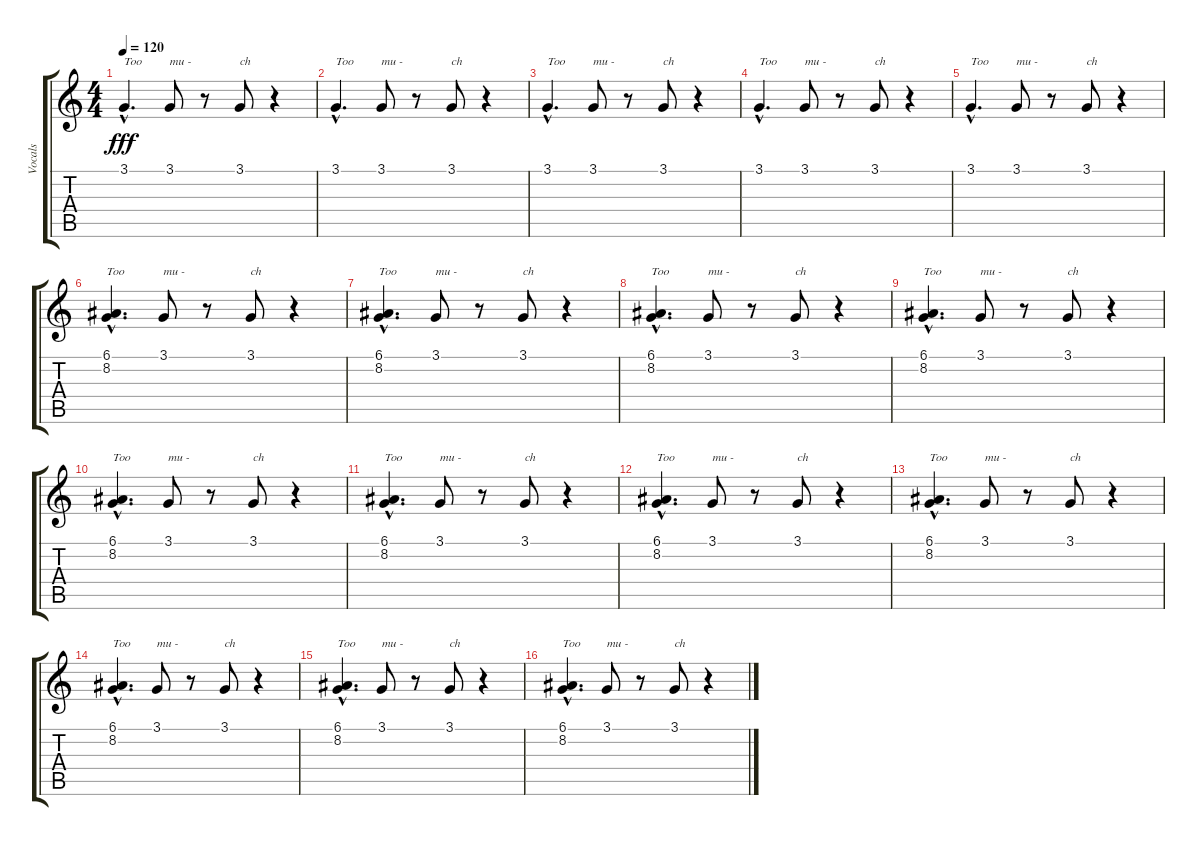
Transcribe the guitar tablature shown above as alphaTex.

\track ("Vocals" "Vocals") {instrument altosax}
\staff {score tabs}
\tuning (E4 B3 G3 D3 A2 E2) {hide}
\ts (4 4)
\tempo 120
\clef g2
\ks c
3.1{hac}.4{d txt "Too" dy fff} 3.1.8{txt "mu -"} r.8 3.1.8{txt "ch"} r.4 |
3.1{hac}.4{d txt "Too"} 3.1.8{txt "mu -"} r.8 3.1.8{txt "ch"} r.4 |
3.1{hac}.4{d txt "Too"} 3.1.8{txt "mu -"} r.8 3.1.8{txt "ch"} r.4 |
3.1{hac}.4{d txt "Too"} 3.1.8{txt "mu -"} r.8 3.1.8{txt "ch"} r.4 |
3.1{hac}.4{d txt "Too"} 3.1.8{txt "mu -"} r.8 3.1.8{txt "ch"} r.4 |
(6.1{hac} 8.2{hac}).4{d txt "Too"} 3.1.8{txt "mu -"} r.8 3.1.8{txt "ch"} r.4 |
(6.1{hac} 8.2{hac}).4{d txt "Too"} 3.1.8{txt "mu -"} r.8 3.1.8{txt "ch"} r.4 |
(6.1{hac} 8.2{hac}).4{d txt "Too"} 3.1.8{txt "mu -"} r.8 3.1.8{txt "ch"} r.4 |
(6.1{hac} 8.2{hac}).4{d txt "Too"} 3.1.8{txt "mu -"} r.8 3.1.8{txt "ch"} r.4 |
(6.1{hac} 8.2{hac}).4{d txt "Too" volume 12} 3.1.8{txt "mu -"} r.8 3.1.8{txt "ch"} r.4 |
(6.1{hac} 8.2{hac}).4{d txt "Too" volume 11} 3.1.8{txt "mu -"} r.8 3.1.8{txt "ch"} r.4 |
(6.1{hac} 8.2{hac}).4{d txt "Too" volume 10} 3.1.8{txt "mu -"} r.8 3.1.8{txt "ch"} r.4 |
(6.1{hac} 8.2{hac}).4{d txt "Too" volume 9} 3.1.8{txt "mu -"} r.8 3.1.8{txt "ch"} r.4 |
(6.1{hac} 8.2{hac}).4{d txt "Too" volume 8} 3.1.8{txt "mu -"} r.8 3.1.8{txt "ch"} r.4 |
(6.1{hac} 8.2{hac}).4{d txt "Too" volume 7} 3.1.8{txt "mu -"} r.8 3.1.8{txt "ch"} r.4 |
(6.1{hac} 8.2{hac}).4{d txt "Too" volume 6} 3.1.8{txt "mu -"} r.8 3.1.8{txt "ch"} r.4
